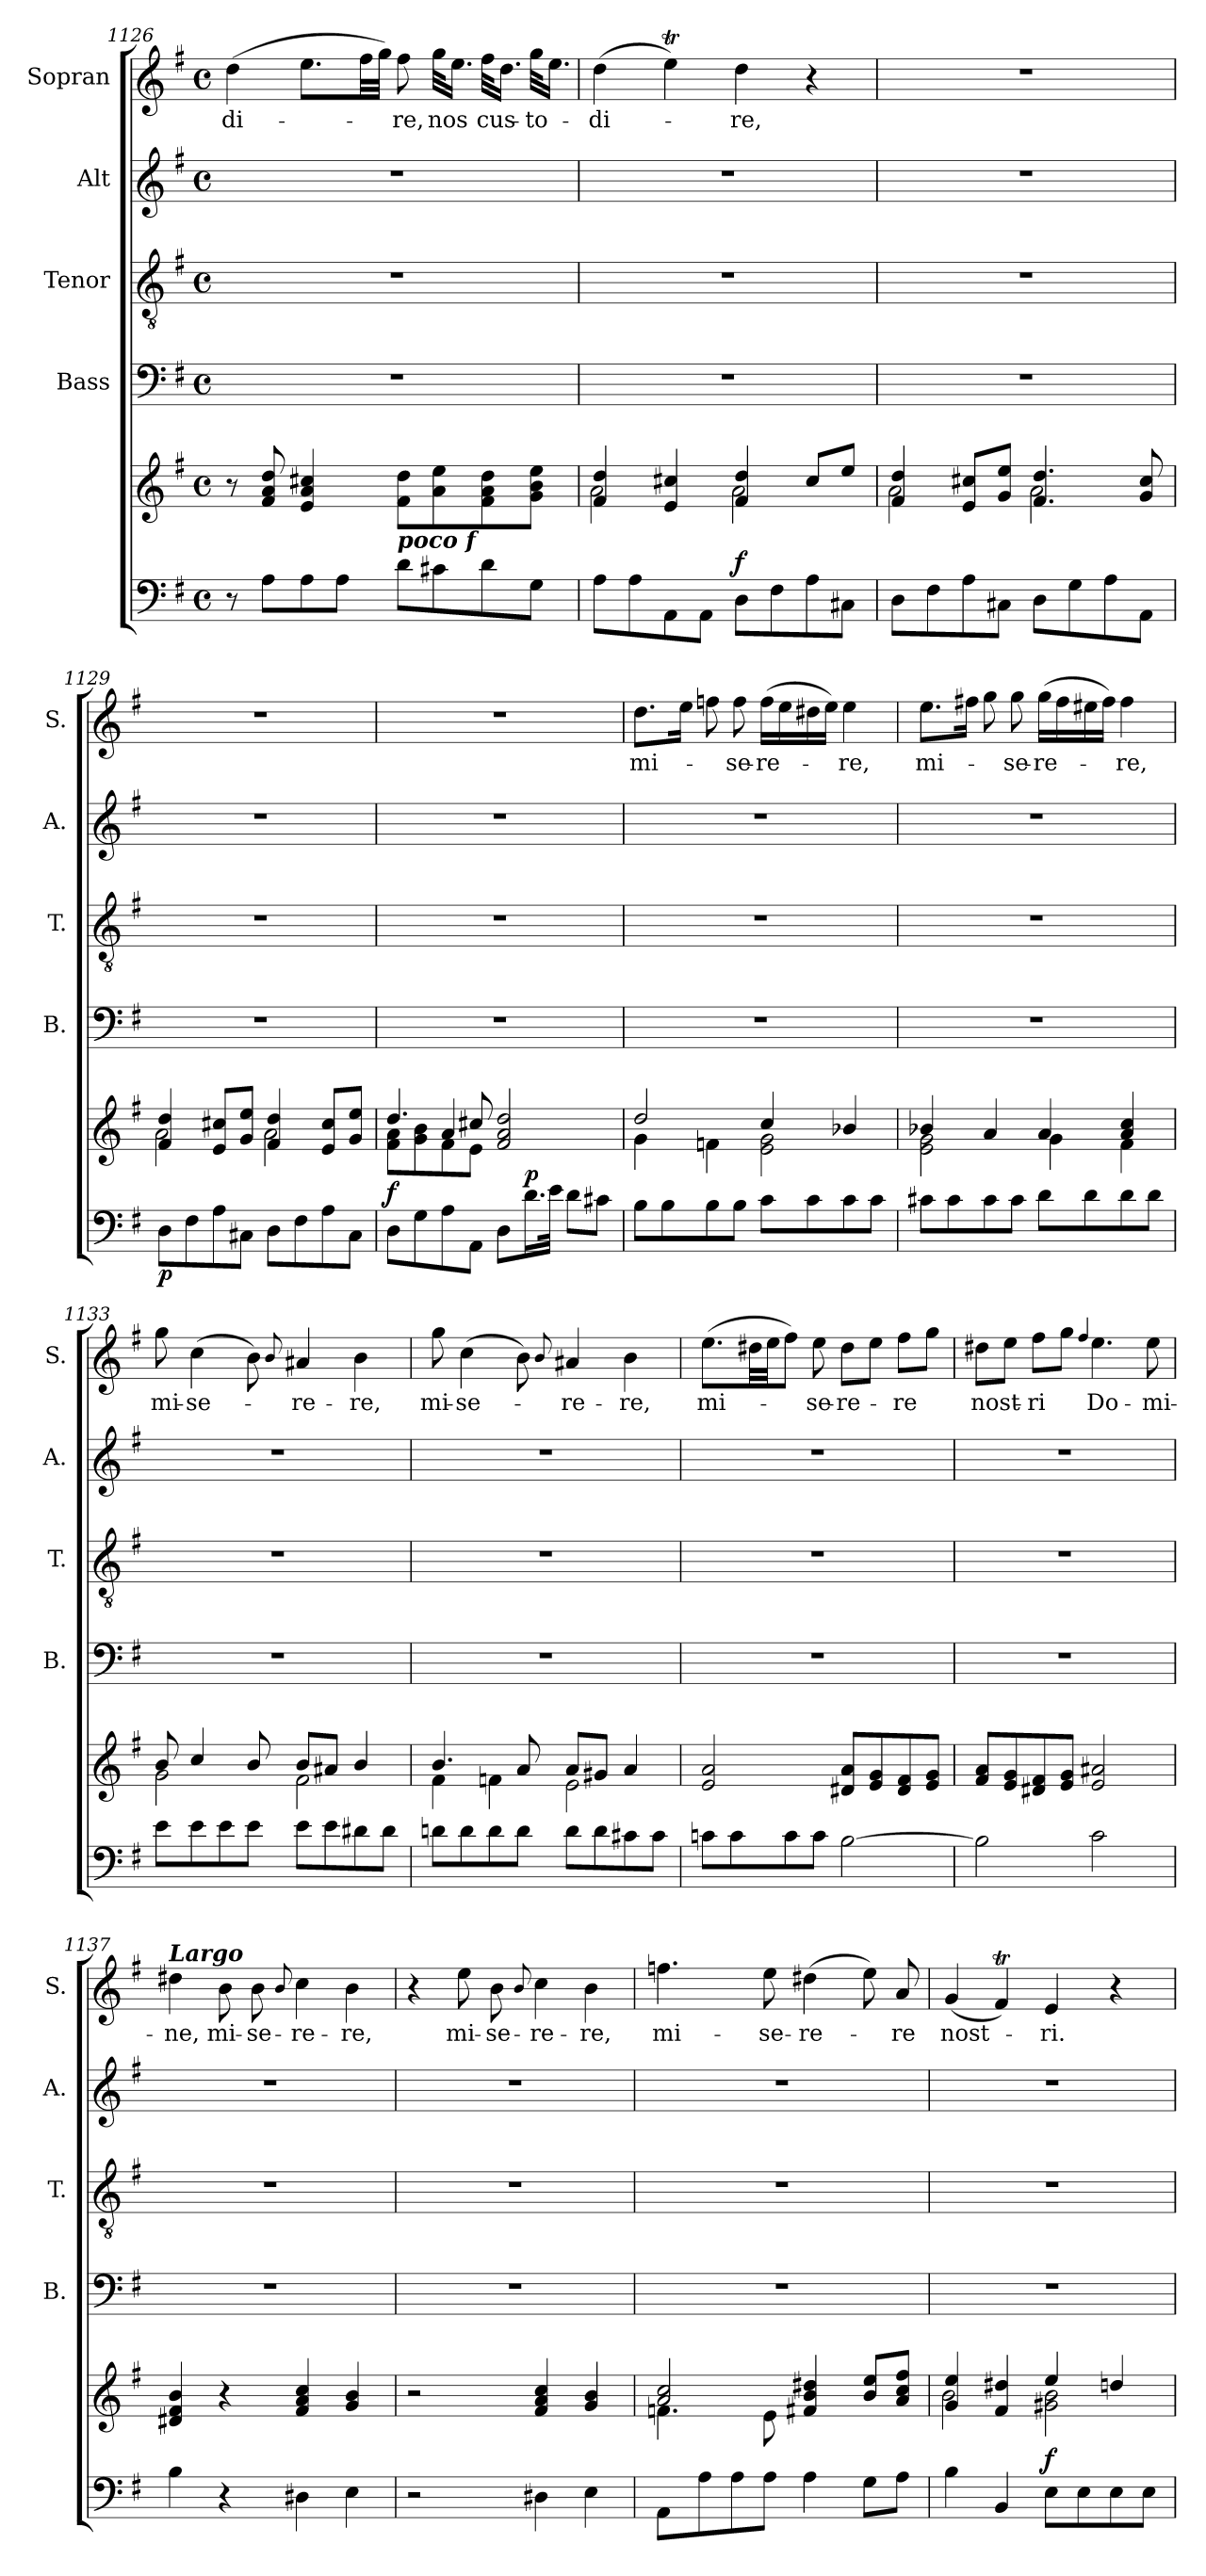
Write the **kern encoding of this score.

**kern	**kern	**dynam	**kern	**kern	**kern	**kern	**text
*part5	*part5	*part5	*part4	*part3	*part2	*part1	*part1
*staff6	*staff5	*staff5/6	*staff4	*staff3	*staff2	*staff1	*staff1
*	*	*	*I"Bass	*I"Tenor	*I"Alt	*I"Sopran	*
*	*	*	*I'B.	*I'T.	*I'A.	*I'S.	*
*clefF4	*clefG2	*	*clefF4	*clefGv2	*clefG2	*clefG2	*
*k[f#]	*k[f#]	*	*k[f#]	*k[f#]	*k[f#]	*k[f#]	*
*G:	*G:	*	*G:	*G:	*G:	*G:	*
*M4/4	*M4/4	*	*M4/4	*M4/4	*M4/4	*M4/4	*
*met(c)	*met(c)	*	*met(c)	*met(c)	*met(c)	*met(c)	*
=1126	=1126	=1126	=1126	=1126	=1126	=1126	=1126
!	!	!	!	!	!	!	!LO:LY:b
8r	8r	.	1r	1r	1r	(>4dd\	-di-
8A\L	8f#/ 8a/ 8dd/	.	.	.	.	.	.
8A\	4e/ 4a/ 4cc#X/	.	.	.	.	8.ee\L	.
8A\J	.	.	.	.	.	.	.
.	.	.	.	.	.	32ff#\LL	.
.	.	.	.	.	.	32gg\JJJ)	.
!LO:TX:a:Bi:t=poco f	!	!	!	!	!	!	!
!	!	!	!	!	!	!	!LO:LY:b
8d\L	8f#\ 8dd\L	.	.	.	.	8ff#\	-re,
!	!	!	!	!	!	!	!LO:LY:b
8c#X\	8a\ 8ee\	.	.	.	.	32gg\KLL	nos
.	.	.	.	.	.	16.ee\JJ	.
!	!	!	!	!	!	!	!LO:LY:b
8d\	8f#\ 8a\ 8dd\	.	.	.	.	32ff#\KLL	cus-
.	.	.	.	.	.	16.dd\JJ	.
!	!	!	!	!	!	!	!LO:LY:b
8G\J	8g\ 8b\ 8ee\J	.	.	.	.	32gg\KLL	-to-
.	.	.	.	.	.	16.ee\JJ	.
=1127	=1127	=1127	=1127	=1127	=1127	=1127	=1127
*	*^	*	*	*	*	*	*
!	!	!	!	!	!	!	!	!LO:LY:b
8A\L	4f#/ 4dd/	2a\	.	1r	1r	1r	(>4dd\	-di-
8A\	.	.	.	.	.	.	.	.
8AA\	4e/ 4cc#X/	.	.	.	.	.	4eeT\)	.
8AA\J	.	.	.	.	.	.	.	.
!	!	!	!LO:DY:a=2	!	!	!	!	!LO:LY:b
8D\L	4f#/ 4dd/	2a\	f	.	.	.	4dd\	-re,
8F#\	.	.	.	.	.	.	.	.
8A\	8cc#/L	.	.	.	.	.	4r	.
8C#X\J	8ee/J	.	.	.	.	.	.	.
!!LO:LB:g=z
=1128	=1128	=1128	=1128	=1128	=1128	=1128	=1128	=1128
8D\L	4f#/ 4dd/	2a\	.	1r	1r	1r	1r	.
8F#\	.	.	.	.	.	.	.	.
8A\	8e/ 8cc#X/L	.	.	.	.	.	.	.
8C#X\J	8g/ 8ee/J	.	.	.	.	.	.	.
8D\L	4.f#/ 4.dd/	2a\	.	.	.	.	.	.
8G\	.	.	.	.	.	.	.	.
8A\	.	.	.	.	.	.	.	.
8AA\J	8g/ 8cc#/	.	.	.	.	.	.	.
=1129	=1129	=1129	=1129	=1129	=1129	=1129	=1129	=1129
!	!	!	!LO:DY:b=2	!	!	!	!	!
8D\L	4f#/ 4dd/	2a\	p	1r	1r	1r	1r	.
8F#\	.	.	.	.	.	.	.	.
8A\	8e/ 8cc#X/L	.	.	.	.	.	.	.
8C#X\J	8g/ 8ee/J	.	.	.	.	.	.	.
8D\L	4f#/ 4dd/	2a\	.	.	.	.	.	.
8F#\	.	.	.	.	.	.	.	.
8A\	8e/ 8cc#/L	.	.	.	.	.	.	.
8C#\J	8g/ 8ee/J	.	.	.	.	.	.	.
=1130	=1130	=1130	=1130	=1130	=1130	=1130	=1130	=1130
*	*	*^	*	*	*	*	*	*
!	!	!	!	!LO:DY:a=2	!	!	!	!	!
8D\L	4.dd/	8f#\ 8a\L	4ryy	f	1r	1r	1r	1r	.
8G\	.	8g\ 8b\	.	.	.	.	.	.	.
8A\	.	8f#\	4a/	.	.	.	.	.	.
8AA\J	8cc#X/	8e\J	.	.	.	.	.	.	.
8D\L	2f#/ 2a/ 2dd/	2ryy	2ryy	.	.	.	.	.	.
!	!	!	!	!LO:DY:a=2	!	!	!	!	!
16.d\L	.	.	.	p	.	.	.	.	.
32e\JJk	.	.	.	.	.	.	.	.	.
8d\L	.	.	.	.	.	.	.	.	.
8c#X\J	.	.	.	.	.	.	.	.	.
*	*	*v	*v	*	*	*	*	*	*
=1131	=1131	=1131	=1131	=1131	=1131	=1131	=1131	=1131
!	!	!	!	!	!	!	!	!LO:LY:b
8B\L	2dd/	4g\	.	1r	1r	1r	8.dd\L	mi-
8B\	.	.	.	.	.	.	.	.
.	.	.	.	.	.	.	16ee\Jk	.
8B\	.	4fn\	.	.	.	.	8ffn\	.
!	!	!	!	!	!	!	!	!LO:LY:b
8B\J	.	.	.	.	.	.	8ff\	-se-
!	!	!	!	!	!	!	!	!LO:LY:b
8c\L	4cc/	2e\ 2g\	.	.	.	.	(>16ff\LL	-re-
.	.	.	.	.	.	.	16ee\	.
8c\	.	.	.	.	.	.	16dd#X\	.
.	.	.	.	.	.	.	16ee\JJ)	.
!	!	!	!	!	!	!	!	!LO:LY:b
8c\	4b-X/	.	.	.	.	.	4ee\	-re,
8c\J	.	.	.	.	.	.	.	.
=1132	=1132	=1132	=1132	=1132	=1132	=1132	=1132	=1132
!	!	!	!	!	!	!	!	!LO:LY:b
8c#X\L	4b-X/	2e\ 2g\	.	1r	1r	1r	8.ee\L	mi-
8c#\	.	.	.	.	.	.	.	.
.	.	.	.	.	.	.	16ff#X\Jk	.
8c#\	4a/	.	.	.	.	.	8gg\	.
!	!	!	!	!	!	!	!	!LO:LY:b
8c#\J	.	.	.	.	.	.	8gg\	-se-
!	!	!	!	!	!	!	!	!LO:LY:b
8d\L	4a/	4g\	.	.	.	.	(>16gg\LL	-re-
.	.	.	.	.	.	.	16ff#\	.
8d\	.	.	.	.	.	.	16ee#X\	.
.	.	.	.	.	.	.	16ff#\JJ)	.
!	!	!	!	!	!	!	!	!LO:LY:b
8d\	4a/ 4cc/	4f#\	.	.	.	.	4ff#\	-re,
8d\J	.	.	.	.	.	.	.	.
=1133	=1133	=1133	=1133	=1133	=1133	=1133	=1133	=1133
!	!	!	!	!	!	!	!	!LO:LY:b
8e\L	8b/	2g\	.	1r	1r	1r	8gg\	mi-
!	!	!	!	!	!	!	!	!LO:LY:b
8e\	4cc/	.	.	.	.	.	(>4cc\	-se-
8e\	.	.	.	.	.	.	.	.
8e\J	8b/	.	.	.	.	.	8b\)	.
.	.	.	.	.	.	.	8qqb/	.
!	!	!	!	!	!	!	!	!LO:LY:b
8e\L	8b/L	2f#\	.	.	.	.	4a#X/	-re-
8e\	8a#X/J	.	.	.	.	.	.	.
!	!	!	!	!	!	!	!	!LO:LY:b
8d#X\	4b/	.	.	.	.	.	4b\	-re,
8d#\J	.	.	.	.	.	.	.	.
!!LO:LB:g=z
=1134	=1134	=1134	=1134	=1134	=1134	=1134	=1134	=1134
!	!	!	!	!	!	!	!	!LO:LY:b
8dn\L	4.b/	4f#\	.	1r	1r	1r	8gg\	mi-
!	!	!	!	!	!	!	!	!LO:LY:b
8d\	.	.	.	.	.	.	(>4cc\	-se-
8d\	.	4fn\	.	.	.	.	.	.
8d\J	8a/	.	.	.	.	.	8b\)	.
.	.	.	.	.	.	.	8qqb/	.
!	!	!	!	!	!	!	!	!LO:LY:b
8d\L	8a/L	2e\	.	.	.	.	4a#X/	-re-
8d\	8g#X/J	.	.	.	.	.	.	.
!	!	!	!	!	!	!	!	!LO:LY:b
8c#X\	4a/	.	.	.	.	.	4b\	-re,
8c#\J	.	.	.	.	.	.	.	.
*	*v	*v	*	*	*	*	*	*
=1135	=1135	=1135	=1135	=1135	=1135	=1135	=1135
!	!	!	!	!	!	!	!LO:LY:b
8cn\L	2e/ 2a/	.	1r	1r	1r	(>8.ee\L	mi-
8c\	.	.	.	.	.	.	.
.	.	.	.	.	.	32dd#X\LL	.
.	.	.	.	.	.	32ee\JJ	.
8c\	.	.	.	.	.	8ff#\J)	.
!	!	!	!	!	!	!	!LO:LY:b
8c\J	.	.	.	.	.	8ee\	-se-
!	!	!	!	!	!	!	!LO:LY:b
[2B\	8d#X/ 8a/L	.	.	.	.	8dd#\L	-re-
.	8e/ 8g/	.	.	.	.	8ee\J	.
!	!	!	!	!	!	!	!LO:LY:b
.	8d#/ 8f#/	.	.	.	.	8ff#\L	-re
.	8e/ 8g/J	.	.	.	.	8gg\J	.
=1136	=1136	=1136	=1136	=1136	=1136	=1136	=1136
!	!	!	!	!	!	!	!LO:LY:b
2B\]	8f#/ 8a/L	.	1r	1r	1r	8dd#X\L	nost-
.	8e/ 8g/	.	.	.	.	8ee\J	.
!	!	!	!	!	!	!	!LO:LY:b
.	8d#X/ 8f#/	.	.	.	.	8ff#\L	-ri
.	8e/ 8g/J	.	.	.	.	8gg\J	.
.	.	.	.	.	.	4qqff#/	.
!	!	!	!	!	!	!	!LO:LY:b
2c\	2e/ 2a#X/	.	.	.	.	4.ee\	Do-
!	!	!	!	!	!	!	!LO:LY:b
.	.	.	.	.	.	8ee\	-mi-
=1137	=1137	=1137	=1137	=1137	=1137	=1137	=1137
!	!	!	!	!	!	!LO:TX:a:Bi:t=Largo	!
!	!	!	!	!	!	!	!LO:LY:b
4B\	4d#X/ 4f#/ 4b/	.	1r	1r	1r	4dd#X\	-ne,
!	!	!	!	!	!	!	!LO:LY:b
4r	4r	.	.	.	.	8b\	mi-
!	!	!	!	!	!	!	!LO:LY:b
.	.	.	.	.	.	8b\	-se-
.	.	.	.	.	.	8qqb/	.
!	!	!	!	!	!	!	!LO:LY:b
4D#X\	4f#/ 4a/ 4cc/	.	.	.	.	4cc\	-re-
!	!	!	!	!	!	!	!LO:LY:b
4E\	4g/ 4b/	.	.	.	.	4b\	-re,
=1138	=1138	=1138	=1138	=1138	=1138	=1138	=1138
2r	2r	.	1r	1r	1r	4r	.
!	!	!	!	!	!	!	!LO:LY:b
.	.	.	.	.	.	8ee\	mi-
!	!	!	!	!	!	!	!LO:LY:b
.	.	.	.	.	.	8b\	-se-
.	.	.	.	.	.	8qqb/	.
!	!	!	!	!	!	!	!LO:LY:b
4D#X\	4f#/ 4a/ 4cc/	.	.	.	.	4cc\	-re-
!	!	!	!	!	!	!	!LO:LY:b
4E\	4g/ 4b/	.	.	.	.	4b\	-re,
=1139	=1139	=1139	=1139	=1139	=1139	=1139	=1139
*	*^	*	*	*	*	*	*
!	!	!	!	!	!	!	!LO:TX:a:Bi:t=Poco allegro	!
!	!	!	!	!	!	!	!	!LO:LY:b
*	*	*	*	*	*	*	*^	*
8AA\L	2a/ 2cc/	4.fn\	.	1r	1r	1r	4.ffn\	32ryy	mi-
.	.	.	.	.	.	.	.	2ryy	.
8A\	.	.	.	.	.	.	.	.	.
8A\	.	.	.	.	.	.	.	.	.
!	!	!	!	!	!	!	!	!	!LO:LY:b
8A\J	.	8e\	.	.	.	.	8ee\	.	-se-
!	!	!	!	!	!	!	!	!	!LO:LY:b
4A\	4f#X/ 4b/ 4dd#X/	2ryy	.	.	.	.	(>4dd#X\	.	-re-
.	.	.	.	.	.	.	.	4...ryy	.
8G\L	8b/ 8ee/L	.	.	.	.	.	8ee\)	.	.
!	!	!	!	!	!	!	!	!	!LO:LY:b
8A\J	8a/ 8cc/ 8ff#/J	.	.	.	.	.	8a/	.	-re
!!LO:PB:g=z
=1140	=1140	=1140	=1140	=1140	=1140	=1140	=1140	=1140	=1140
!	!	!	!	!	!	!	!	!	!LO:LY:b
*	*	*	*	*	*	*	*v	*v	*
4B\	4g/ 4ee/	2b\	.	1r	1r	1r	(<4g/	nost-
4BB/	4f#/ 4dd#X/	.	.	.	.	.	4f#t/)	.
!	!	!	!LO:DY:a=2	!	!	!	!	!LO:LY:b
8E\L	4ee/	2g#X\ 2b\	f	.	.	.	4e/	-ri.
8E\	.	.	.	.	.	.	.	.
8E\	4ddn/	.	.	.	.	.	4r	.
8E\J	.	.	.	.	.	.	.	.
*	*v	*v	*	*	*	*	*	*
=	=	=	=	=	=	=	=
*-	*-	*-	*-	*-	*-	*-	*-
